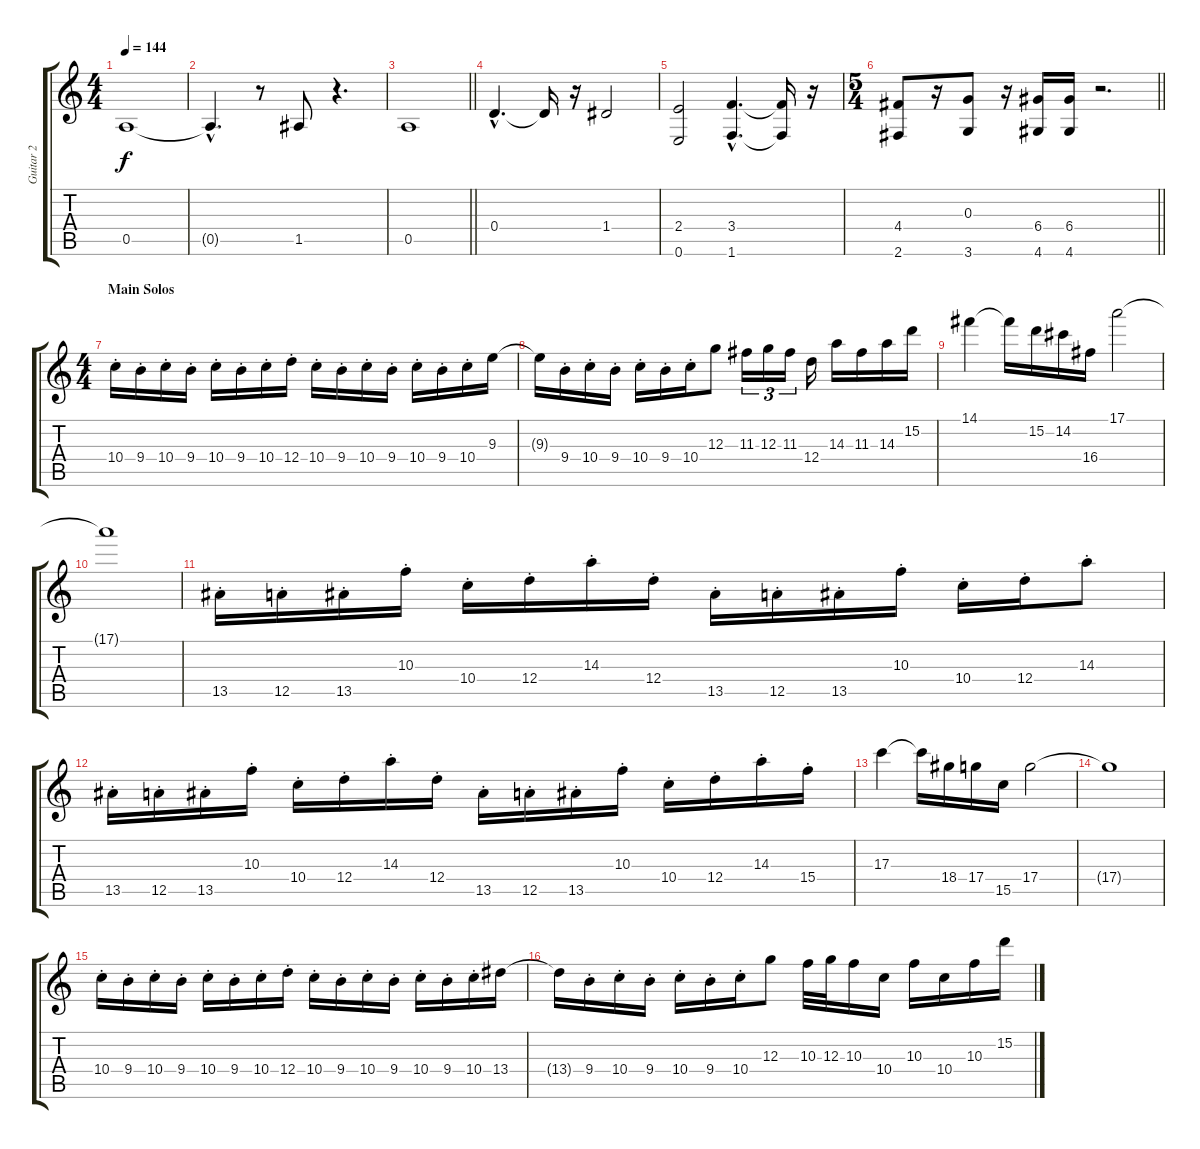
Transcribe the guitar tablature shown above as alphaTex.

\track ("Guitar 2" "Guitar 2") {instrument overdrivenguitar}
\staff {score tabs}
\tuning (E4 B3 G3 D3 A2 E2) {hide}
\ts (4 4)
\tempo 144
\clef g2
\ks c
0.5.1{dy f} |
0.5{hac t}.4{d} r.8 1.5.8 r.4{d} |
\barLineRight lightlight
0.5.1 |
\section ("" "")
0.4{hac}.4{d} 0.4{t}.16 r.16 1.4.2 |
(2.4 0.6).2 (3.4{hac} 1.6{hac}).4{d} (3.4{t} 1.6{t}).16 r.16 |
\ts (5 4)
\barLineRight lightlight
(4.4 2.6).8 r.16 (0.3 3.6).8 r.16 (6.4 4.6).16 (6.4 4.6).16 r.2{d} |
\ts (4 4)
\section ("" "Main Solos")
10.4{st}.16{volume 16} 9.4{st}.16 10.4{st}.16 9.4{st}.16 10.4{st}.16 9.4{st}.16 10.4{st}.16 12.4{st}.16 10.4{st}.16 9.4{st}.16 10.4{st}.16 9.4{st}.16 10.4{st}.16 9.4{st}.16 10.4{st}.16 9.3.16 |
9.3{t}.16 9.4{st}.16 10.4{st}.16 9.4{st}.16 10.4{st}.16 9.4{st}.16 10.4{st}.16 12.3.8 11.3.16{tu (3 2)} 12.3.16{tu (3 2)} 11.3.16{tu (3 2)} 12.4.16 14.3.16 11.3.16 14.3.16 15.2.16 |
14.1.4 14.1{t}.16 15.2.16 14.2.16 16.4.16 17.1.2 |
17.1{t}.1 |
13.5{st}.16 12.5{st}.16 13.5{st}.16 10.3{st}.16 10.4{st}.16 12.4{st}.16 14.3{st}.16 12.4{st}.16 13.5{st}.16 12.5{st}.16 13.5{st}.16 10.3{st}.16 10.4{st}.16 12.4{st}.16 14.3{st}.8 |
13.5{st}.16 12.5{st}.16 13.5{st}.16 10.3{st}.16 10.4{st}.16 12.4{st}.16 14.3{st}.16 12.4{st}.16 13.5{st}.16 12.5{st}.16 13.5{st}.16 10.3{st}.16 10.4{st}.16 12.4{st}.16 14.3{st}.16 15.4{st}.16 |
17.3.4 17.3{t}.16 18.4.16 17.4.16 15.5.16 17.4.2 |
17.4{t}.1 |
10.4{st}.16 9.4{st}.16 10.4{st}.16 9.4{st}.16 10.4{st}.16 9.4{st}.16 10.4{st}.16 12.4{st}.16 10.4{st}.16 9.4{st}.16 10.4{st}.16 9.4{st}.16 10.4{st}.16 9.4{st}.16 10.4{st}.16 13.4.16 |
13.4{t}.16 9.4{st}.16 10.4{st}.16 9.4{st}.16 10.4{st}.16 9.4{st}.16 10.4{st}.16 12.3.8 10.3.32 12.3.32 10.3.16 10.4.16 10.3.16 10.4.16 10.3.16 15.2.16
